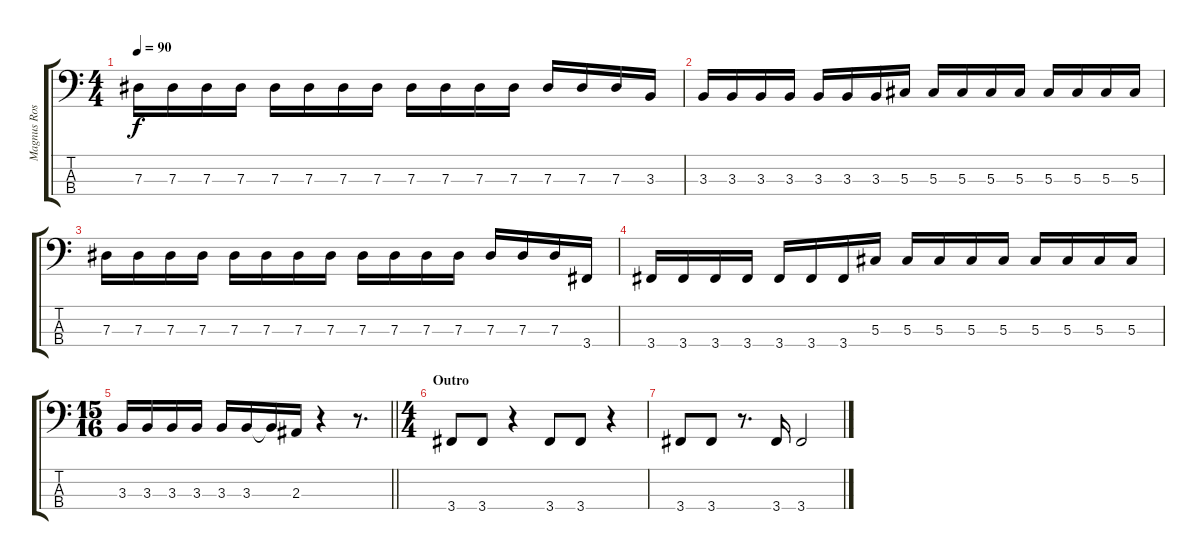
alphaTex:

\track ("Magnus Rosén: Bass" "Magnus Ros") {instrument electricbassfinger}
\staff {score tabs}
\tuning (Gb2 Db2 Ab1 Eb1) {hide}
\ts (4 4)
\tempo 90
\clef f4
\ks c
7.3.16{dy f} 7.3.16 7.3.16 7.3.16 7.3.16 7.3.16 7.3.16 7.3.16 7.3.16 7.3.16 7.3.16 7.3.16 7.3.16 7.3.16 7.3.16 3.3.16 |
3.3.16 3.3.16 3.3.16 3.3.16 3.3.16 3.3.16 3.3.16 5.3.16 5.3.16 5.3.16 5.3.16 5.3.16 5.3.16 5.3.16 5.3.16 5.3.16 |
7.3.16 7.3.16 7.3.16 7.3.16 7.3.16 7.3.16 7.3.16 7.3.16 7.3.16 7.3.16 7.3.16 7.3.16 7.3.16 7.3.16 7.3.16 3.4.16 |
3.4.16 3.4.16 3.4.16 3.4.16 3.4.16 3.4.16 3.4.16 5.3.16 5.3.16 5.3.16 5.3.16 5.3.16 5.3.16 5.3.16 5.3.16 5.3.16 |
\ts (15 16)
\barLineRight lightlight
3.3.16 3.3.16 3.3.16 3.3.16 3.3.16 3.3.16 3.3{t}.16 2.3.16 r.4 r.8{d} |
\ts (4 4)
\section ("" "Outro")
3.4.8 3.4.8 r.4 3.4.8 3.4.8 r.4 |
3.4.8 3.4.8 r.8{d} 3.4.16 3.4.2
